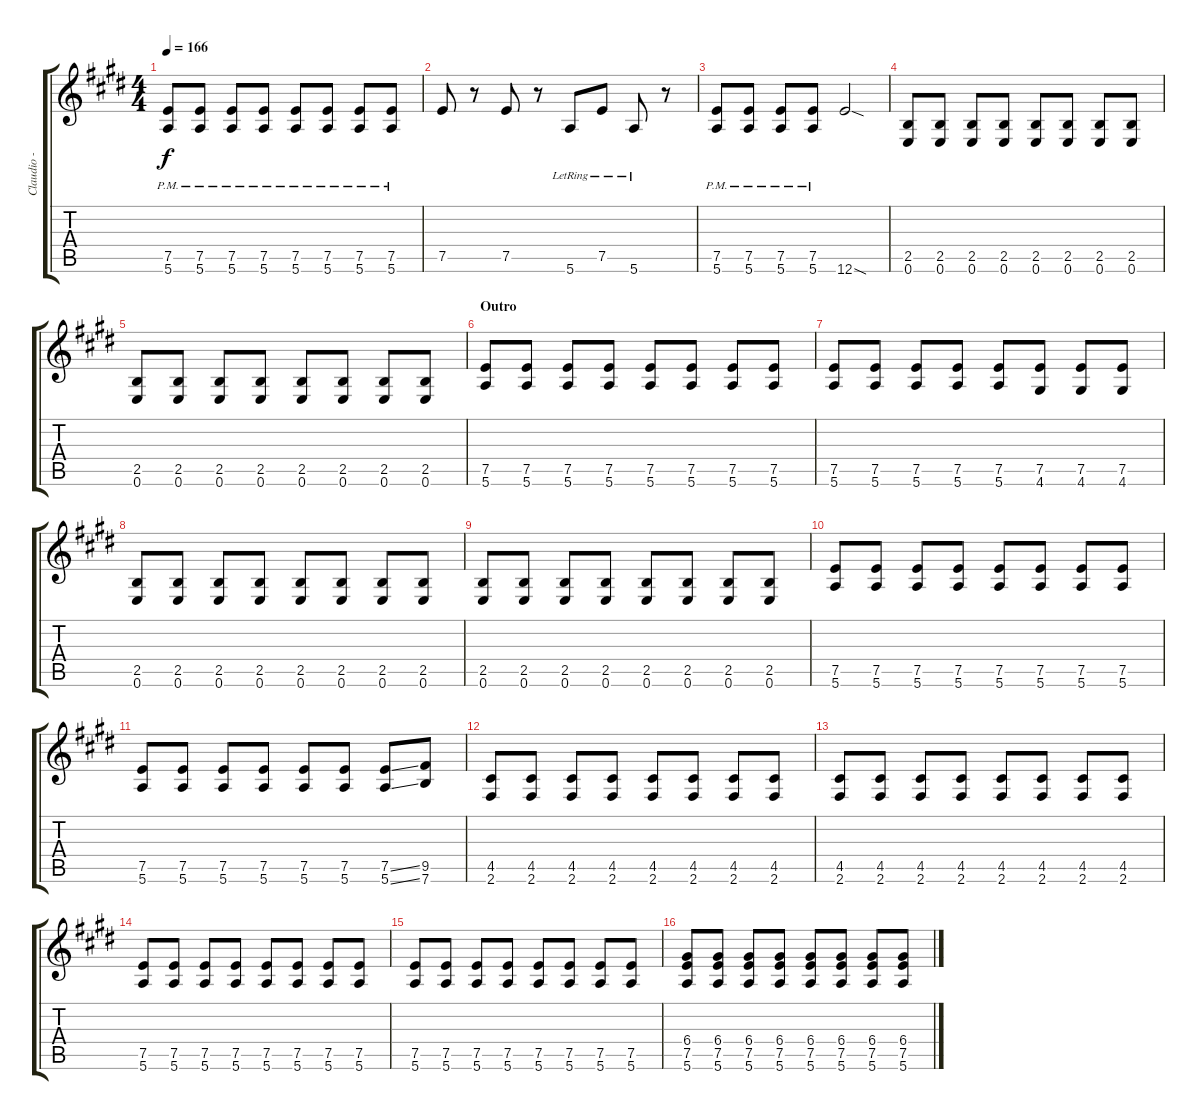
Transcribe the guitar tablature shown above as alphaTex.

\track ("Claudio - Rhythm" "Claudio - ") {instrument distortionguitar}
\staff {score tabs}
\tuning (E4 B3 G3 D3 A2 E2) {hide}
\ts (4 4)
\tempo 166
\clef g2
\ks e
(7.5 5.6{pm}).8{dy f} (7.5 5.6{pm}).8 (7.5 5.6{pm}).8 (7.5 5.6{pm}).8 (7.5 5.6{pm}).8 (7.5 5.6{pm}).8 (7.5 5.6{pm}).8 (7.5 5.6{pm}).8 |
7.5.8 r.8 7.5.8 r.8 5.6{lr}.8 7.5{lr}.8 5.6{lr}.8 r.8 |
(7.5 5.6{pm}).8 (7.5 5.6{pm}).8 (7.5 5.6{pm}).8 (7.5 5.6{pm}).8 12.6{sod}.2 |
(2.5 0.6).8 (2.5 0.6).8 (2.5 0.6).8 (2.5 0.6).8 (2.5 0.6).8 (2.5 0.6).8 (2.5 0.6).8 (2.5 0.6).8 |
(2.5 0.6).8 (2.5 0.6).8 (2.5 0.6).8 (2.5 0.6).8 (2.5 0.6).8 (2.5 0.6).8 (2.5 0.6).8 (2.5 0.6).8 |
\section ("" "Outro")
(7.5 5.6).8 (7.5 5.6).8 (7.5 5.6).8 (7.5 5.6).8 (7.5 5.6).8 (7.5 5.6).8 (7.5 5.6).8 (7.5 5.6).8 |
(7.5 5.6).8 (7.5 5.6).8 (7.5 5.6).8 (7.5 5.6).8 (7.5 5.6).8 (7.5 4.6).8 (7.5 4.6).8 (7.5 4.6).8 |
(2.5 0.6).8 (2.5 0.6).8 (2.5 0.6).8 (2.5 0.6).8 (2.5 0.6).8 (2.5 0.6).8 (2.5 0.6).8 (2.5 0.6).8 |
(2.5 0.6).8 (2.5 0.6).8 (2.5 0.6).8 (2.5 0.6).8 (2.5 0.6).8 (2.5 0.6).8 (2.5 0.6).8 (2.5 0.6).8 |
(7.5 5.6).8 (7.5 5.6).8 (7.5 5.6).8 (7.5 5.6).8 (7.5 5.6).8 (7.5 5.6).8 (7.5 5.6).8 (7.5 5.6).8 |
(7.5 5.6).8 (7.5 5.6).8 (7.5 5.6).8 (7.5 5.6).8 (7.5 5.6).8 (7.5 5.6).8 (7.5{ss} 5.6{ss}).8 (9.5 7.6).8 |
(4.5 2.6).8 (4.5 2.6).8 (4.5 2.6).8 (4.5 2.6).8 (4.5 2.6).8 (4.5 2.6).8 (4.5 2.6).8 (4.5 2.6).8 |
(4.5 2.6).8 (4.5 2.6).8 (4.5 2.6).8 (4.5 2.6).8 (4.5 2.6).8 (4.5 2.6).8 (4.5 2.6).8 (4.5 2.6).8 |
(7.5 5.6).8 (7.5 5.6).8 (7.5 5.6).8 (7.5 5.6).8 (7.5 5.6).8 (7.5 5.6).8 (7.5 5.6).8 (7.5 5.6).8 |
(7.5 5.6).8 (7.5 5.6).8 (7.5 5.6).8 (7.5 5.6).8 (7.5 5.6).8 (7.5 5.6).8 (7.5 5.6).8 (7.5 5.6).8 |
(6.4 7.5 5.6).8 (6.4 7.5 5.6).8 (6.4 7.5 5.6).8 (6.4 7.5 5.6).8 (6.4 7.5 5.6).8 (6.4 7.5 5.6).8 (6.4 7.5 5.6).8 (6.4 7.5 5.6).8
